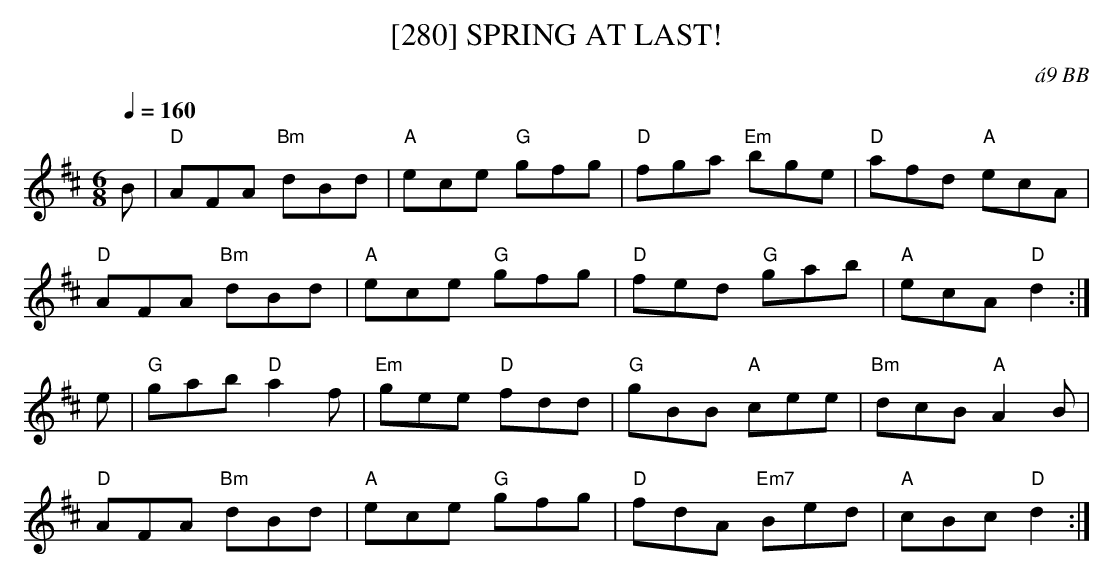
X:1
T:[280] SPRING AT LAST!
C:\'a9 BB
Q:1/4=160
M:6/8
L:1/8
K:D
B|"D"AFA "Bm"dBd|"A"ece "G"gfg|"D"fga "Em"bge|"D"afd "A"ecA|
"D"AFA "Bm"dBd|"A"ece "G"gfg|"D"fed "G"gab|"A"ecA "D"d2 :|
e|"G"gab "D"a2 f|"Em"gee "D"fdd|"G"gBB "A"cee|"Bm"dcB "A"A2 B|
"D"AFA "Bm"dBd|"A"ece "G"gfg|"D"fdA "Em7"Bed|"A"cBc "D"d2 :|
